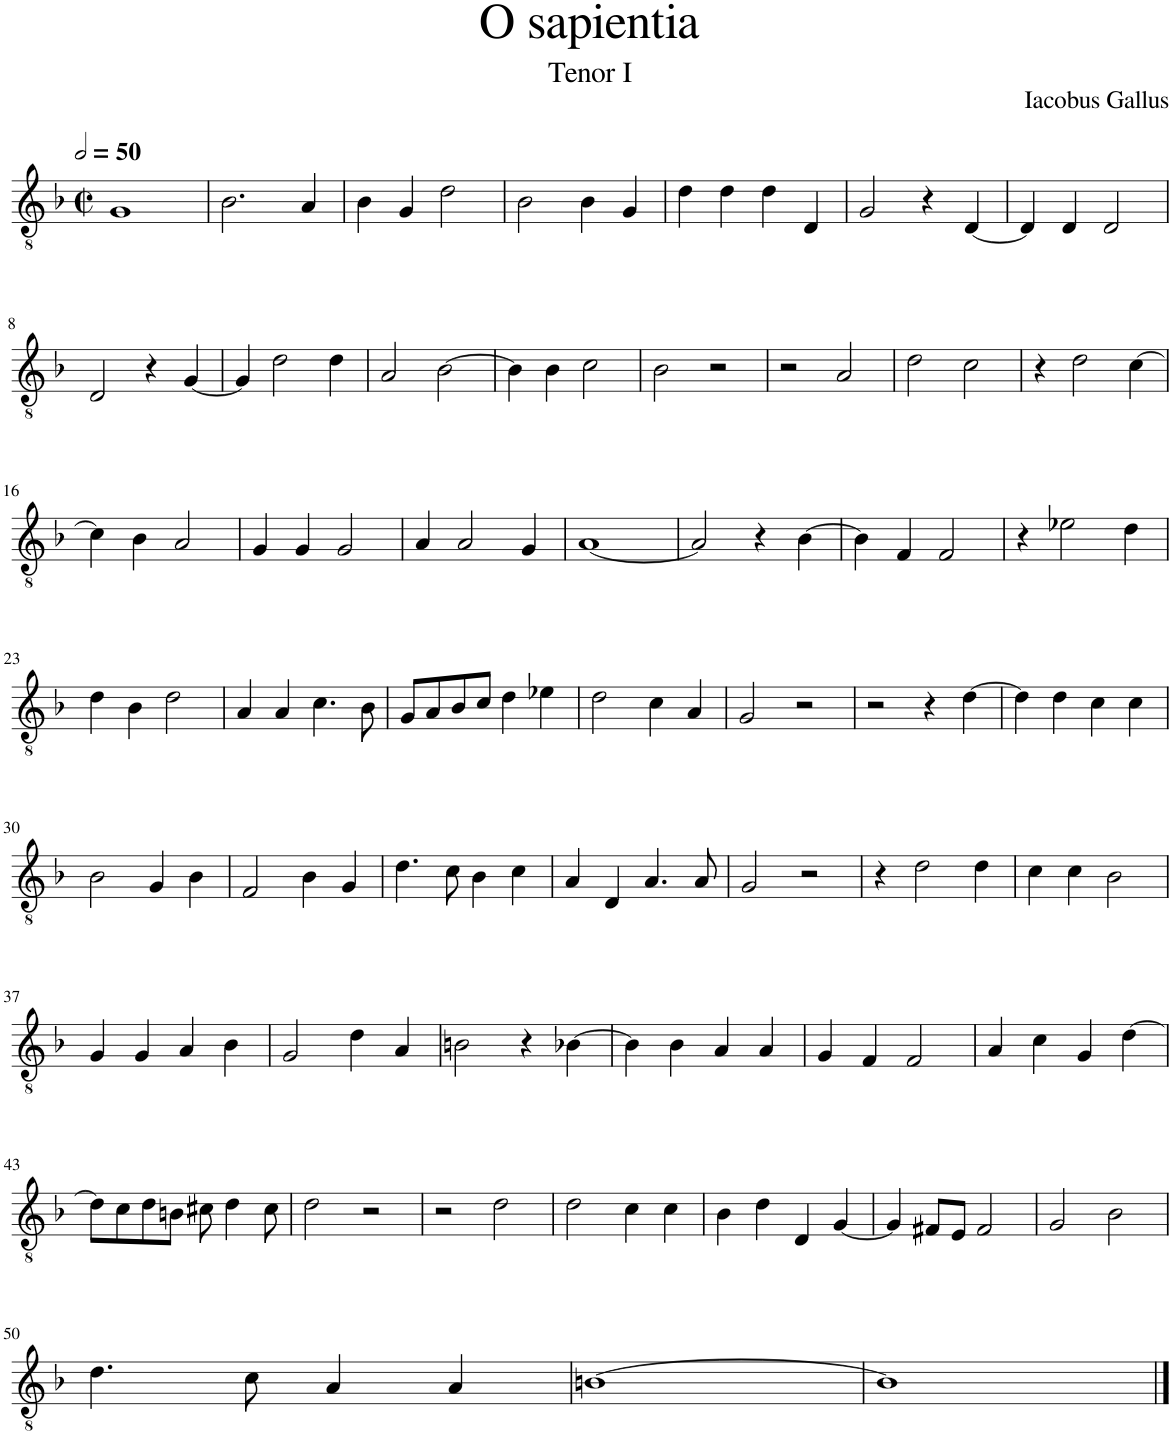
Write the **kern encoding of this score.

**kern
*part1
*staff1
*I"Tenor
*I'T.
*clefGv2
*k[b-]
*M2/2
*met(c|)
*MM100
=1
1G
=2
2.B-\
4A/
=3
4B-\
4G/
2d\
=4
2B-\
4B-\
4G/
=5
4d\
4d\
4d\
4D/
=6
2G/
4r
[4D/
=7
4D/]
4D/
2D/
!!LO:LB:g=z
=8
2D/
4r
[4G/
=9
4G/]
2d\
4d\
=10
2A/
[2B-\
=11
4B-\]
4B-\
2c\
=12
2B-\
2r
=13
2r
2A/
=14
2d\
2c\
=15
4r
2d\
[4c\
!!LO:LB:g=z
=16
4c\]
4B-\
2A/
=17
4G/
4G/
2G/
=18
4A/
2A/
4G/
=19
[1A
=20
2A/]
4r
[4B-\
=21
4B-\]
4F/
2F/
=22
4r
2e-X\
4d\
!!LO:LB:g=z
=23
4d\
4B-\
2d\
=24
4A/
4A/
4.c\
8B-\
=25
8G/L
8A/
8B-/
8c/J
4d\
4e-X\
=26
2d\
4c\
4A/
=27
2G/
2r
=28
2r
4r
[4d\
=29
4d\]
4d\
4c\
4c\
!!LO:LB:g=z
=30
2B-\
4G/
4B-\
=31
2F/
4B-\
4G/
=32
4.d\
8c\
4B-\
4c\
=33
4A/
4D/
4.A/
8A/
=34
2G/
2r
=35
4r
2d\
4d\
=36
4c\
4c\
2B-\
!!LO:LB:g=z
=37
4G/
4G/
4A/
4B-\
=38
2G/
4d\
4A/
=39
2Bn\
4r
[4B-X\
=40
4B-\]
4B-\
4A/
4A/
=41
4G/
4F/
2F/
=42
4A/
4c\
4G/
[4d\
!!LO:LB:g=z
=43
8d\L]
8c\
8d\
8Bn\J
8c#X\
4d\
8c#\
=44
2d\
2r
=45
2r
2d\
=46
2d\
4c\
4c\
=47
4B-\
4d\
4D/
[4G/
=48
4G/]
8F#X/L
8E/J
2F#/
=49
2G/
2B-\
!!LO:LB:g=z
=50
4.d\
8c\
4A/
4A/
=51
[1Bn
=52
1B]
==
*-
